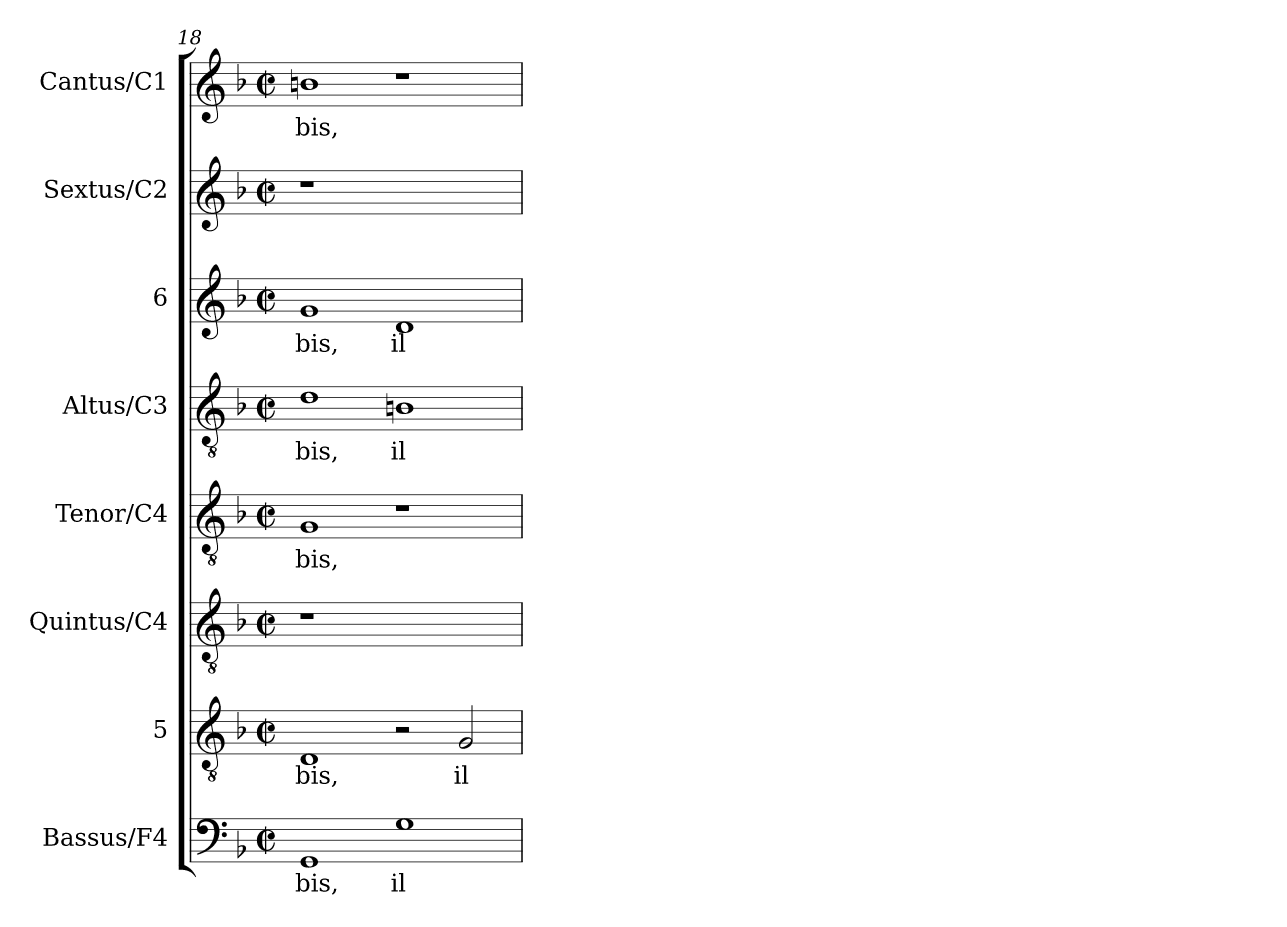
**kern	**text	**kern	**text	**kern	**kern	**text	**kern	**text	**kern	**text	**kern	**kern	**text
*part8	*part8	*part7	*part7	*part6	*part5	*part5	*part4	*part4	*part3	*part3	*part2	*part1	*part1
*staff8	*staff8	*staff7	*staff7	*staff6	*staff5	*staff5	*staff4	*staff4	*staff3	*staff3	*staff2	*staff1	*staff1
*I"Bassus/F4	*	*I"5	*	*I"Quintus/C4	*I"Tenor/C4	*	*I"Altus/C3	*	*I"6	*	*I"Sextus/C2	*I"Cantus/C1	*
*I'B	*	*	*	*	*I'T	*	*I'A	*	*	*	*	*I'C	*
!!LO:PB:g=z
*clefF4	*	*clefGv2	*	*clefGv2	*clefGv2	*	*clefGv2	*	*clefG2	*	*clefG2	*clefG2	*
*k[b-]	*	*k[b-]	*	*k[b-]	*k[b-]	*	*k[b-]	*	*k[b-]	*	*k[b-]	*k[b-]	*
*F:	*	*F:	*	*F:	*F:	*	*F:	*	*F:	*	*F:	*F:	*
*M2/2	*	*M2/2	*	*M2/2	*M2/2	*	*M2/2	*	*M2/2	*	*M2/2	*M2/2	*
*met(c|)	*	*met(c|)	*	*met(c|)	*met(c|)	*	*met(c|)	*	*met(c|)	*	*met(c|)	*met(c|)	*
=18	=18	=18	=18	=18	=18	=18	=18	=18	=18	=18	=18	=18	=18
!	!LO:LY:b:cj	!	!LO:LY:b:cj	!	!	!LO:LY:b:cj	!	!LO:LY:b:cj	!	!LO:LY:b:cj	!	!	!LO:LY:b:cj
1GG	-bis,	1D	-bis,	1r	1G	-bis,	1d	-bis,	1g	-bis,	1r	1bn	-bis,
!	!LO:LY:b:cj	!	!	!	!	!	!	!LO:LY:b:cj	!	!LO:LY:b:cj	!	!	!
1G	il-	2r	.	1ryy	1r	.	1Bn	il-	1d	il-	1ryy	1r	.
!	!	!	!LO:LY:b:cj	!	!	!	!	!	!	!	!	!	!
.	.	2G/	il-	.	.	.	.	.	.	.	.	.	.
=	=	=	=	=	=	=	=	=	=	=	=	=	=
*-	*-	*-	*-	*-	*-	*-	*-	*-	*-	*-	*-	*-	*-
